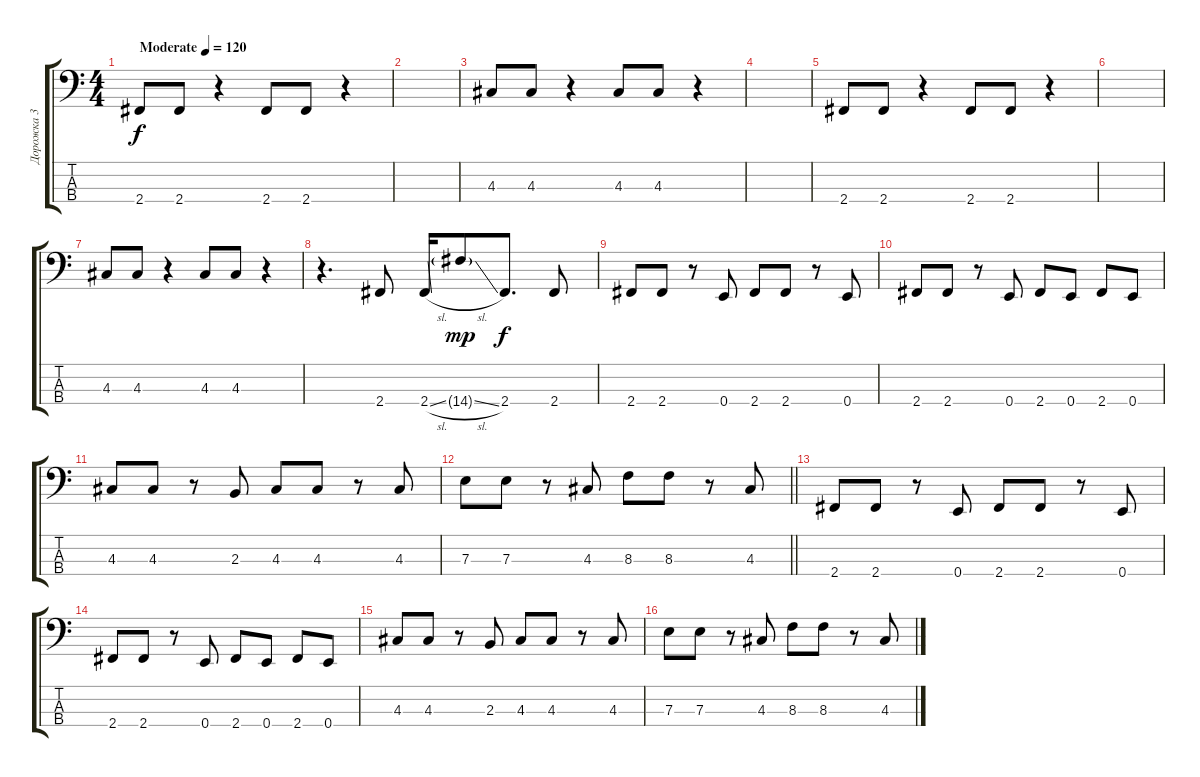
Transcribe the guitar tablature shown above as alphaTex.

\track ("Дорожка 3" "Дорожка 3") {instrument electricbassfinger}
\staff {score tabs}
\tuning (G2 D2 A1 E1) {hide}
\ts (4 4)
\tempo (120 "Moderate")
\clef f4
\ks c
2.4.8{dy f instrument electricbassfinger} 2.4.8 r.4 2.4.8 2.4.8 r.4 |
|
4.3.8 4.3.8 r.4 4.3.8 4.3.8 r.4 |
|
2.4.8 2.4.8 r.4 2.4.8 2.4.8 r.4 |
|
4.3.8 4.3.8 r.4 4.3.8 4.3.8 r.4 |
r.4{d} 2.4.8 2.4{sl}.16 14.4{sl g}.8{dy mp} 2.4.8{d dy f} 2.4.8 |
2.4.8 2.4.8 r.8 0.4.8 2.4.8 2.4.8 r.8 0.4.8 |
2.4.8 2.4.8 r.8 0.4.8 2.4.8 0.4.8 2.4.8 0.4.8 |
4.3.8 4.3.8 r.8 2.3.8 4.3.8 4.3.8 r.8 4.3.8 |
\barLineRight lightlight
7.3.8 7.3.8 r.8 4.3.8 8.3.8 8.3.8 r.8 4.3.8 |
2.4.8 2.4.8 r.8 0.4.8 2.4.8 2.4.8 r.8 0.4.8 |
2.4.8 2.4.8 r.8 0.4.8 2.4.8 0.4.8 2.4.8 0.4.8 |
4.3.8 4.3.8 r.8 2.3.8 4.3.8 4.3.8 r.8 4.3.8 |
7.3.8 7.3.8 r.8 4.3.8 8.3.8 8.3.8 r.8 4.3.8
